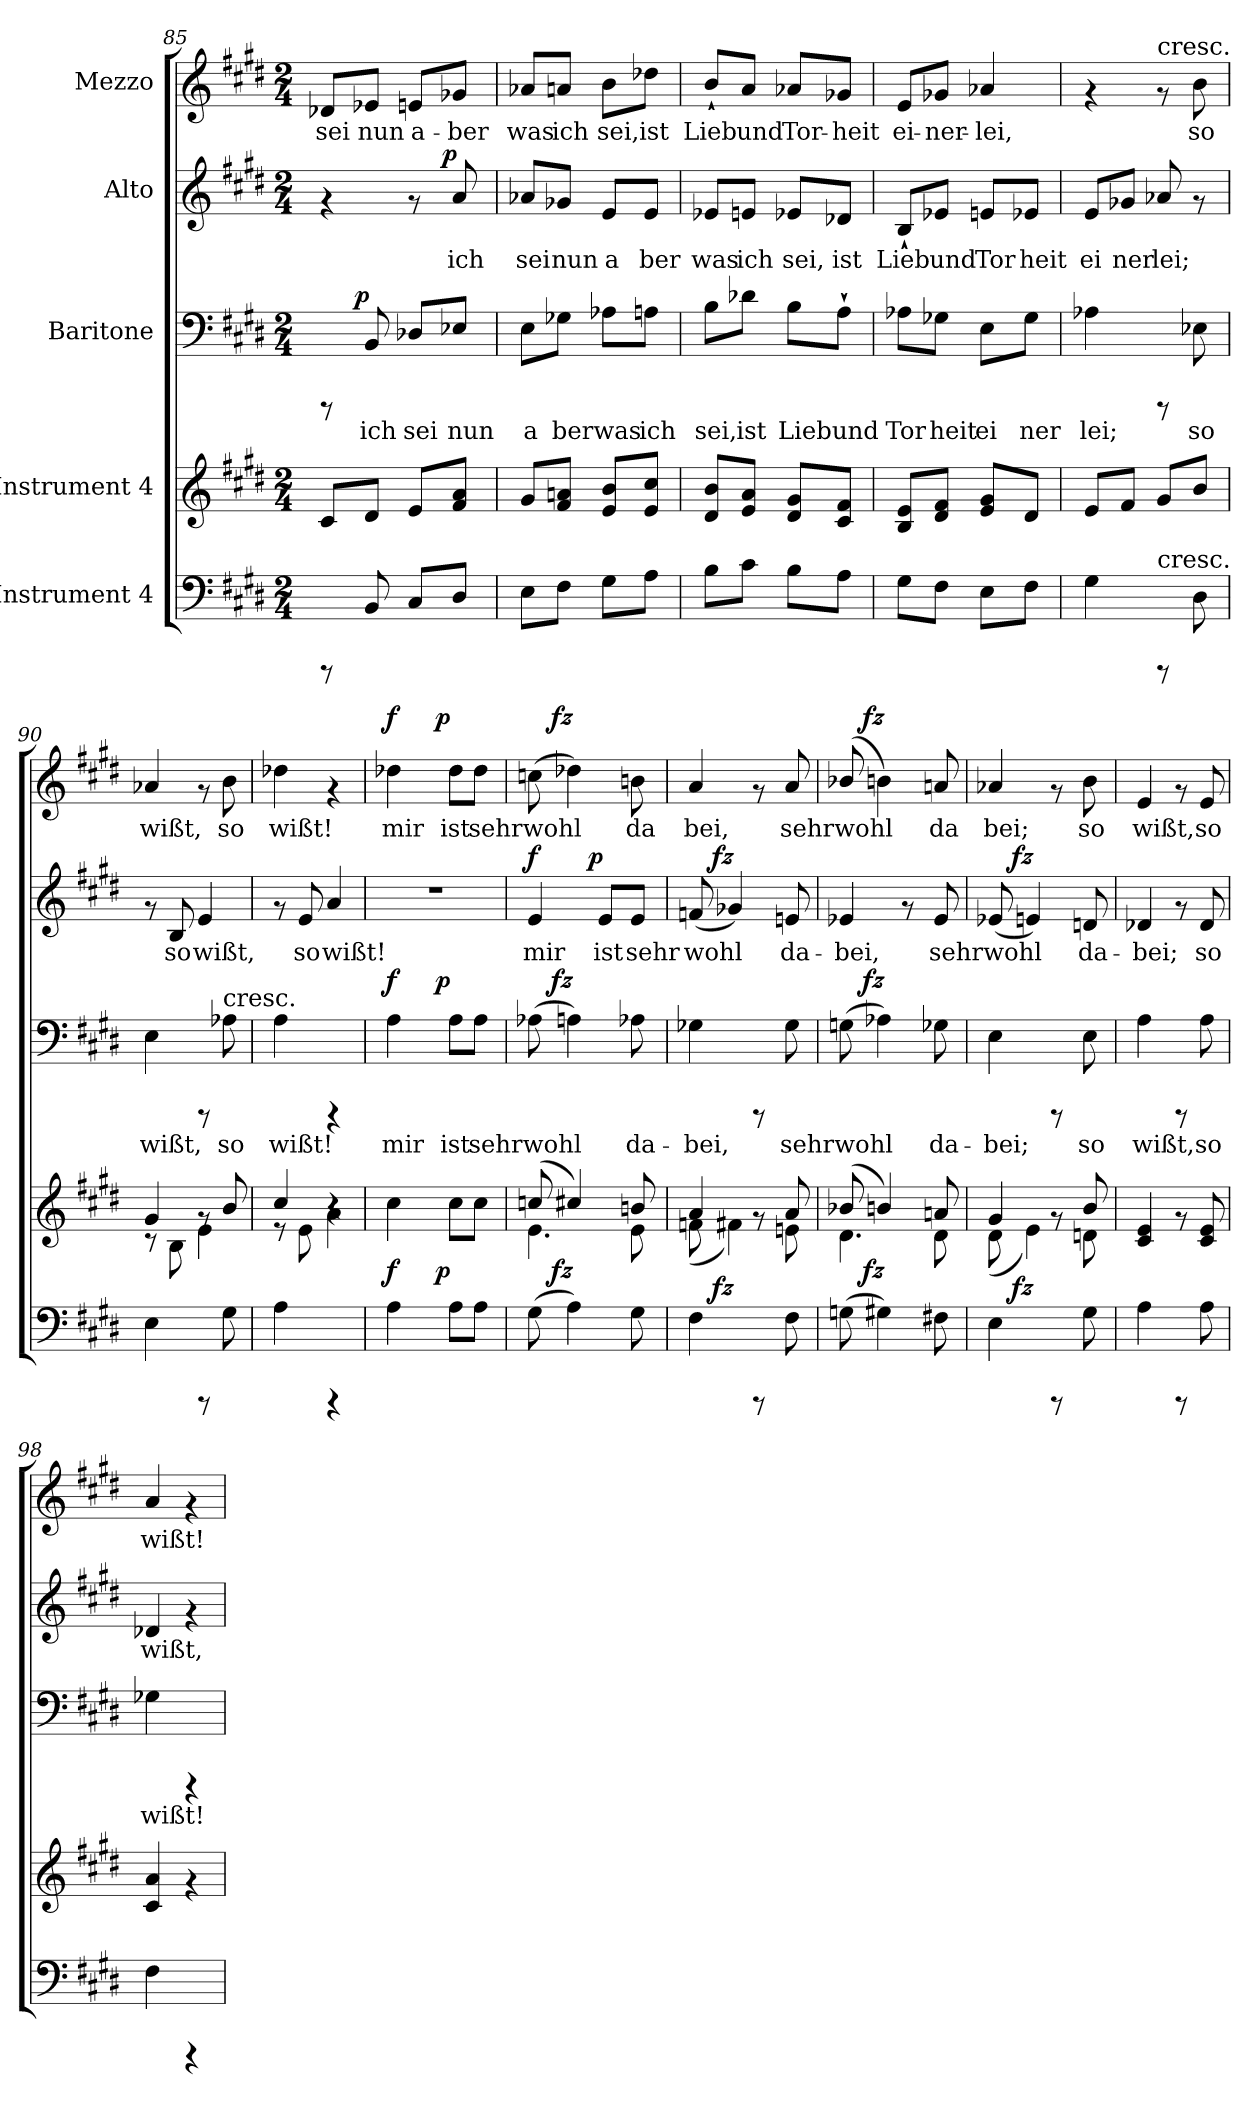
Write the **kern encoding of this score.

**kern	**dynam	**kern	**dynam	**kern	**text	**dynam	**kern	**text	**dynam	**kern	**text	**dynam
*part5	*part5	*part4	*part4	*part3	*part3	*part3	*part2	*part2	*part2	*part1	*part1	*part1
*staff5	*staff5	*staff4	*staff4	*staff3	*staff3	*staff3	*staff2	*staff2	*staff2	*staff1	*staff1	*staff1
*I"Instrument 4	*	*I"Instrument 4	*	*I"Baritone	*	*	*I"Alto	*	*	*I"Mezzo	*	*
!!LO:LB:g=z
*clefF4	*	*clefG2	*	*clefF4	*	*	*clefG2	*	*	*clefG2	*	*
*ITrd-3c-5	*	*ITrd-3c-5	*	*ITrd2c3	*	*	*ITrd2c3	*	*	*ITrd2c3	*	*
*k[f#c#g#]	*	*k[f#c#g#]	*	*k[f#c#g#d#a#e#b#]	*	*	*k[f#c#g#d#a#e#b#]	*	*	*k[f#c#g#d#a#e#b#]	*	*
*A:	*	*A:	*	*C#:	*	*	*C#:	*	*	*C#:	*	*
*M2/4	*	*M2/4	*	*M2/4	*	*	*M2/4	*	*	*M2/4	*	*
=85	=85	=85	=85	=85	=85	=85	=85	=85	=85	=85	=85	=85
!	!	!	!	!	!	!	!	!	!	!	!LO:LY:b:cj	!
*	*	*	*	*^	*	*	*^	*	*	*	*	*
8rCCC	.	8f#/L	.	8rCCC	16..ryy	.	.	4rf	4ryy	.	.	8B-/L	sei	.
!	!	!	!	!	!	!	!LO:DY:a	!	!	!	!	!	!	!
.	.	.	.	.	4ryy	.	p	.	.	.	.	.	.	.
!	!	!	!	!	!	!LO:LY:b:cj	!	!	!	!	!	!	!LO:LY:b:cj	!
8E/	.	8g#/J	.	8GG#/	.	ich	.	.	.	.	.	8c/J	nun	.
!	!	!	!	!	!	!LO:LY:b:cj	!	!	!	!	!	!	!LO:LY:b:cj	!
8F#/L	.	8a/L	.	8BB-/L	.	sei	.	8rf	16..ryy	.	.	8c#/L	a-	.
!	!	!	!	!	!	!	!	!	!	!	!LO:DY:a	!	!	!
.	.	.	.	.	8ryy	.	.	.	8ryy	.	p	.	.	.
!	!	!	!	!	!	!LO:LY:b:cj	!	!	!	!LO:LY:b:cj	!	!	!LO:LY:b:cj	!
8G#/J	.	8b/ 8dd/J	.	8C/J	.	nun	.	8f#/	.	ich	.	8e-/J	-ber	.
.	.	.	.	.	64ryy	.	.	.	64ryy	.	.	.	.	.
=86	=86	=86	=86	=86	=86	=86	=86	=86	=86	=86	=86	=86	=86	=86
!	!	!	!	!	!	!LO:LY:b:cj	!	!	!	!LO:LY:b:cj	!	!	!LO:LY:b:cj	!
*	*	*	*	*v	*v	*	*	*	*	*	*	*	*	*
*	*	*	*	*	*	*	*v	*v	*	*	*	*	*
8A\L	.	8cc#/L	.	8C#\L	a	.	8f/L	sei	.	8f/L	was	.
!	!	!	!	!	!LO:LY:b:cj	!	!	!LO:LY:b:cj	!	!	!LO:LY:b:cj	!
8B\J	.	8b/ 8ddn/J	.	8E-\J	ber	.	8e-/J	nun	.	8f#X/J	ich	.
!	!	!	!	!	!LO:LY:b:cj	!	!	!LO:LY:b:cj	!	!	!LO:LY:b:cj	!
8c#\L	.	8a/ 8ee/L	.	8F\L	was	.	8c#/L	a	.	8g#\L	sei,	.
!	!	!	!	!	!LO:LY:b:cj	!	!	!LO:LY:b:cj	!	!	!LO:LY:b:cj	!
8d\J	.	8ff#/ 8a/J	.	8F#\J	ich	.	8c#/J	ber	.	8b-\J	ist	.
=87	=87	=87	=87	=87	=87	=87	=87	=87	=87	=87	=87	=87
!	!	!	!	!	!LO:LY:b:cj	!	!	!LO:LY:b:cj	!	!	!LO:LY:b:cj	!
8e\L	.	8g#/ 8ee/L	.	8G#\L	sei,	.	8c/L	was	.	8g#`</L	Lieb	.
!	!	!	!	!	!LO:LY:b:cj	!	!	!LO:LY:b:cj	!	!	!LO:LY:b:cj	!
8f#\J	.	8a/ 8dd/J	.	8B-\J	ist	.	8c#/J	ich	.	8f#/J	und	.
!	!	!	!	!	!LO:LY:b:cj	!	!	!LO:LY:b:cj	!	!	!LO:LY:b:cj	!
8e\L	.	8g#/ 8cc#/L	.	8G#\L	Lieb	.	8c/L	sei,	.	8f/L	Tor-	.
!	!	!	!	!	!LO:LY:b:cj	!	!	!LO:LY:b:cj	!	!	!LO:LY:b:cj	!
8d\J	.	8b/ 8f#/J	.	8F#`<\J	und	.	8B-/J	ist	.	8e-/J	-heit	.
=88	=88	=88	=88	=88	=88	=88	=88	=88	=88	=88	=88	=88
!	!	!	!	!	!LO:LY:b:cj	!	!	!LO:LY:b:cj	!	!	!LO:LY:b:cj	!
8c#\L	.	8e/ 8a/L	.	8F\L	Tor	.	8G#`</L	Lieb	.	8c#/L	ei-	.
!	!	!	!	!	!LO:LY:b:cj	!	!	!LO:LY:b:cj	!	!	!LO:LY:b:cj	!
8B\J	.	8g#/ 8b/J	.	8E-\J	heit	.	8c/J	und	.	8e-/J	-ner-	.
!	!	!	!	!	!LO:LY:b:cj	!	!	!LO:LY:b:cj	!	!	!LO:LY:b:cj	!
8A\L	.	8a/ 8cc#/L	.	8C#\L	ei	.	8c#/L	Tor	.	4f/	-lei,	.
!	!	!	!	!	!LO:LY:b:cj	!	!	!LO:LY:b:cj	!	!	!	!
8B\J	.	8g#/J	.	8E-\J	ner	.	8c/J	heit	.	.	.	.
=89	=89	=89	=89	=89	=89	=89	=89	=89	=89	=89	=89	=89
!	!	!	!	!	!LO:LY:b:cj	!	!	!LO:LY:b:cj	!	!	!	!
4c#\	.	8a/L	.	4F\	lei;	.	8c#/L	ei	.	4rf	.	.
!	!	!	!	!	!	!	!	!LO:LY:b:cj	!	!	!	!
.	.	8b/J	.	.	.	.	8e-/J	ner	.	.	.	.
!	!	!	!	!	!	!	!	!	!	!LO:TX:a:t=cresc.	!	!
!LO:TX:a:t=cresc.	!	!	!	!	!	!	!	!	!	!	!	!
!	!	!	!	!	!	!	!	!LO:LY:b:cj	!	!	!	!
8rCCC	.	8cc#/L	.	8rCCC	.	.	8f/	lei;	.	8rf	.	.
!	!	!	!	!	!LO:LY:b:cj	!	!	!	!	!	!LO:LY:b:cj	!
8G#\	.	8ee/J	.	8C\	so	.	8rf	.	.	8g#\	so	.
!!LO:PB:g=z
=90	=90	=90	=90	=90	=90	=90	=90	=90	=90	=90	=90	=90
*	*	*^	*	*	*	*	*	*	*	*	*	*
!	!	!	!	!	!	!LO:LY:b:cj	!	!	!	!	!	!LO:LY:b:cj	!
4A\	.	4cc#/	8rc	.	4C#\	wißt,	.	8rf	.	.	4f/	wißt,	.
!	!	!	!	!	!	!	!	!	!LO:LY:b:cj	!	!	!	!
.	.	.	8e\	.	.	.	.	8G#/	so	.	.	.	.
!	!	!	!	!	!	!	!	!	!LO:LY:b:cj	!	!	!	!
8rCCC	.	8rg	4a\	.	8rCCC	.	.	4c#/	wißt,	.	8rf	.	.
!	!	!	!	!	!LO:TX:a:t=cresc.	!	!	!	!	!	!	!	!
!	!	!	!	!	!	!LO:LY:b:cj	!	!	!	!	!	!LO:LY:b:cj	!
8c#\	.	8ee/	.	.	8F\	so	.	.	.	.	8g#\	so	.
=91	=91	=91	=91	=91	=91	=91	=91	=91	=91	=91	=91	=91	=91
!	!	!	!	!	!	!LO:LY:b:cj	!	!	!	!	!	!LO:LY:b:cj	!
4d\	.	4ff#/	8rd	.	4F#\	wißt!	.	8rf	.	.	4b-\	wißt!	.
!	!	!	!	!	!	!	!	!	!LO:LY:b:cj	!	!	!	!
.	.	.	8a\	.	.	.	.	8c#/	so	.	.	.	.
!	!	!	!	!	!	!	!	!	!LO:LY:b:cj	!	!	!	!
4rCCC	.	4ra	4dd\	.	4rCCC	.	.	4f#/	wißt!	.	4rf	.	.
=92	=92	=92	=92	=92	=92	=92	=92	=92	=92	=92	=92	=92	=92
!	!LO:DY:a	!	!	!	!	!LO:LY:b:cj	!LO:DY:a	!	!	!	!	!LO:LY:b:cj	!LO:DY:a
*^	*	*v	*v	*	*^	*	*	*	*	*	*^	*	*
4d\	8ryy	f	4ff#\	.	4F#\	8ryy	mir	f	2r	.	.	4b-\	8ryy	mir	f
.	16ryy	.	.	.	.	16ryy	.	.	.	.	.	.	16ryy	.	.
.	64ryy	.	.	.	.	64ryy	.	.	.	.	.	.	64ryy	.	.
!	!	!LO:DY:a	!	!	!	!	!	!LO:DY:a	!	!	!	!	!	!	!LO:DY:a
.	4ryy	p	.	.	.	4ryy	.	p	.	.	.	.	4ryy	.	p
!	!	!	!	!	!	!	!LO:LY:b:cj	!	!	!	!	!	!	!LO:LY:b:cj	!
8d\L	.	.	8ff#\L	.	8F#\L	.	ist	.	.	.	.	8b-\L	.	ist	.
!	!	!	!	!	!	!	!LO:LY:b:cj	!	!	!	!	!	!	!LO:LY:b:cj	!
8d\J	.	.	8ff#\J	.	8F#\J	.	sehr	.	.	.	.	8b-\J	.	sehr	.
.	32.ryy	.	.	.	.	32.ryy	.	.	.	.	.	.	32.ryy	.	.
=93	=93	=93	=93	=93	=93	=93	=93	=93	=93	=93	=93	=93	=93	=93	=93
*	*	*	*^	*	*	*	*	*	*	*	*	*	*	*	*
!	!	!	!	!	!	!	!	!LO:LY:b:cj	!	!	!LO:LY:b:cj	!LO:DY:a	!	!	!LO:LY:b:cj	!
*	*	*	*	*	*	*	*	*	*	*^	*	*	*	*	*	*
(>8c#\	16ryy	.	(>8ffn/	4.a\	.	(>8F\	16ryy	wohl	.	4c#/	8..ryy	mir	f	(>8an\	16ryy	wohl	.
.	64ryy	.	.	.	.	.	64ryy	.	.	.	.	.	.	.	64ryy	.	.
!	!	!LO:DY:a	!	!	!	!	!	!	!LO:DY:a	!	!	!	!	!	!	!	!LO:DY:a
.	4ryy	fz	.	.	.	.	4ryy	.	fz	.	.	.	.	.	4ryy	.	fz
!	!	!	!	!	!	!	!	!LO:LY:b:cj	!	!	!	!	!	!	!	!LO:LY:b:cj	!
4d\)	.	.	4ff#/)	.	.	4F#\)	.	.	.	.	.	.	.	4b-\)	.	.	.
!	!	!	!	!	!	!	!	!	!	!	!	!	!LO:DY:a	!	!	!	!
.	.	.	.	.	.	.	.	.	.	.	4ryy	.	p	.	.	.	.
!	!	!	!	!	!	!	!	!	!	!	!	!LO:LY:b:cj	!	!	!	!	!
.	.	.	.	.	.	.	.	.	.	8c#/L	.	ist	.	.	.	.	.
.	8ryy	.	.	.	.	.	8ryy	.	.	.	.	.	.	.	8ryy	.	.
!	!	!	!	!	!	!	!	!LO:LY:b:cj	!	!	!	!LO:LY:b:cj	!	!	!	!LO:LY:b:cj	!
8c#\	.	.	8een/	8a\	.	8F\	.	da-	.	8c#/J	.	sehr	.	8g#X\	.	da	.
.	32.ryy	.	.	.	.	.	32.ryy	.	.	.	.	.	.	.	32.ryy	.	.
.	.	.	.	.	.	.	.	.	.	.	32ryy	.	.	.	.	.	.
=94	=94	=94	=94	=94	=94	=94	=94	=94	=94	=94	=94	=94	=94	=94	=94	=94	=94
!	!	!	!	!	!	!	!	!LO:LY:b:cj	!	!	!	!LO:LY:b:cj	!	!	!	!LO:LY:b:cj	!
*v	*v	*	*	*^	*	*v	*v	*	*	*	*	*	*	*v	*v	*	*
4B\	.	4dd/	(<8b-X\	16ryy	.	4E-\	-bei,	.	(<8dn/	16ryy	wohl	.	4f#/	bei,	.
.	.	.	.	64ryy	.	.	.	.	.	64ryy	.	.	.	.	.
!	!	!	!	!	!LO:DY:b	!	!	!	!	!	!	!LO:DY:a	!	!	!
.	.	.	.	4ryy	fz	.	.	.	.	4ryy	.	fz	.	.	.
!	!	!	!	!	!	!	!	!	!	!	!LO:LY:b:cj	!	!	!	!
.	.	.	4b\)	.	.	.	.	.	4e-/)	.	.	.	.	.	.
8rCCC	.	8rg	.	.	.	8rCCC	.	.	.	.	.	.	8rf	.	.
.	.	.	.	8ryy	.	.	.	.	.	8ryy	.	.	.	.	.
!	!	!	!	!	!	!	!LO:LY:b:cj	!	!	!	!LO:LY:b:cj	!	!	!LO:LY:b:cj	!
8B\	.	8dd/	8an\	.	.	8E-\	sehr	.	8c#X/	.	da-	.	8f#/	sehr	.
.	.	.	.	32.ryy	.	.	.	.	.	32.ryy	.	.	.	.	.
=95	=95	=95	=95	=95	=95	=95	=95	=95	=95	=95	=95	=95	=95	=95	=95
!	!	!	!	!	!	!	!LO:LY:b:cj	!	!	!	!LO:LY:b:cj	!	!	!LO:LY:b:cj	!
*^	*	*	*v	*v	*	*^	*	*	*v	*v	*	*	*^	*	*
(>8cn\	16ryy	.	(>8ee-X/	4.g#\	.	(>8En\	16ryy	wohl	.	4c/	-bei,	.	(>8gn/	16ryy	wohl	.
.	64ryy	.	.	.	.	.	64ryy	.	.	.	.	.	.	64ryy	.	.
!	!	!LO:DY:a	!	!	!	!	!	!	!LO:DY:a	!	!	!	!	!	!	!LO:DY:a
.	4ryy	fz	.	.	.	.	4ryy	.	fz	.	.	.	.	4ryy	.	fz
!	!	!	!	!	!	!	!	!LO:LY:b:cj	!	!	!	!	!	!	!LO:LY:b:cj	!
4c#\)	.	.	4ee/)	.	.	4F\)	.	.	.	.	.	.	4g#\)	.	.	.
.	.	.	.	.	.	.	.	.	.	8rf	.	.	.	.	.	.
.	8ryy	.	.	.	.	.	8ryy	.	.	.	.	.	.	8ryy	.	.
!	!	!	!	!	!	!	!	!LO:LY:b:cj	!	!	!LO:LY:b:cj	!	!	!	!LO:LY:b:cj	!
8Bn\	.	.	8ddn/	8g#\	.	8E-X\	.	da-	.	8c/	sehr	.	8f#X/	.	da	.
.	32.ryy	.	.	.	.	.	32.ryy	.	.	.	.	.	.	32.ryy	.	.
=96	=96	=96	=96	=96	=96	=96	=96	=96	=96	=96	=96	=96	=96	=96	=96	=96
!	!	!	!	!	!	!	!	!LO:LY:b:cj	!	!	!LO:LY:b:cj	!	!	!	!LO:LY:b:cj	!
*v	*v	*	*	*^	*	*v	*v	*	*	*^	*	*	*v	*v	*	*
4A\	.	4cc#/	(<8g#\	16ryy	.	4C#\	-bei;	.	(<8c/	16ryy	wohl	.	4f/	bei;	.
.	.	.	.	64ryy	.	.	.	.	.	64ryy	.	.	.	.	.
!	!	!	!	!	!LO:DY:b	!	!	!	!	!	!	!LO:DY:a	!	!	!
.	.	.	.	4ryy	fz	.	.	.	.	4ryy	.	fz	.	.	.
!	!	!	!	!	!	!	!	!	!	!	!LO:LY:b:cj	!	!	!	!
.	.	.	4a\)	.	.	.	.	.	4c#/)	.	.	.	.	.	.
8rCCC	.	8rg	.	.	.	8rCCC	.	.	.	.	.	.	8rf	.	.
.	.	.	.	8ryy	.	.	.	.	.	8ryy	.	.	.	.	.
!	!	!	!	!	!	!	!LO:LY:b:cj	!	!	!	!LO:LY:b:cj	!	!	!LO:LY:b:cj	!
8c#\	.	8ee/	8gn\	.	.	8C#\	so	.	8Bn/	.	da-	.	8g#\	so	.
.	.	.	.	32.ryy	.	.	.	.	.	32.ryy	.	.	.	.	.
!!LO:LB:g=z
=97	=97	=97	=97	=97	=97	=97	=97	=97	=97	=97	=97	=97	=97	=97	=97
!	!	!	!	!	!	!	!LO:LY:b:cj	!	!	!	!LO:LY:b:cj	!	!	!LO:LY:b:cj	!
*	*	*v	*v	*v	*	*	*	*	*v	*v	*	*	*	*	*
4d\	.	4f#/ 4a/	.	4F#\	wißt,	.	4B-/	-bei;	.	4c#/	wißt,	.
8rCCC	.	8rf	.	8rCCC	.	.	8rf	.	.	8rf	.	.
!	!	!	!	!	!LO:LY:b:cj	!	!	!LO:LY:b:cj	!	!	!LO:LY:b:cj	!
8d\	.	8a/ 8f#/	.	8F#\	so	.	8B-/	so	.	8c#/	so	.
=98	=98	=98	=98	=98	=98	=98	=98	=98	=98	=98	=98	=98
!	!	!	!	!	!LO:LY:b:cj	!	!	!LO:LY:b:cj	!	!	!LO:LY:b:cj	!
4B\	.	4f#/ 4dd/	.	4E-\	wißt!	.	4B-/	wißt,	.	4f#/	wißt!	.
4rCCC	.	4rf	.	4rCCC	.	.	4rf	.	.	4rf	.	.
=	=	=	=	=	=	=	=	=	=	=	=	=
*-	*-	*-	*-	*-	*-	*-	*-	*-	*-	*-	*-	*-
